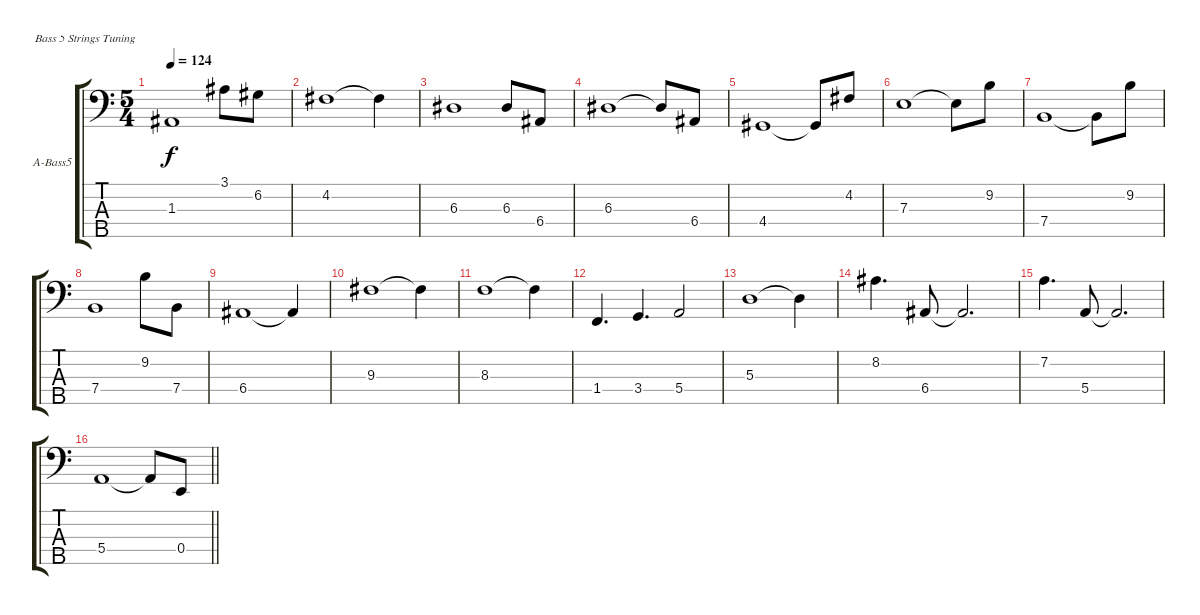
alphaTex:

\bracketExtendMode groupsimilarinstruments
\firstSystemTrackNameOrientation horizontal
\otherSystemsTrackNameOrientation horizontal
\track ("Bass" "A-Bass5") {instrument lead8bassandlead}
\staff {score tabs}
\tuning (G2 D2 A1 E1 B0)
\displaytranspose 12
\ts (5 4)
\tempo 124
\clef f4
\ks aminor
1.3.1{dy f} 3.1.8 6.2.8 |
4.2.1 4.2{t}.4 |
6.3.1 6.3.8 6.4.8 |
6.3.1 6.3{t}.8 6.4.8 |
4.4.1 4.4{t}.8 4.2.8 |
7.3.1 7.3{t}.8 9.2.8 |
7.4.1 7.4{t}.8 9.2.8 |
7.4.1 9.2.8 7.4.8 |
6.4.1 6.4{t}.4 |
9.3.1 9.3{t}.4 |
8.3.1 8.3{t}.4 |
1.4.4{d} 3.4.4{d} 5.4.2 |
5.3.1 5.3{t}.4 |
8.2.4{d} 6.4.8 6.4{t}.2{d} |
7.2.4{d} 5.4.8 5.4{t}.2{d} |
\barLineRight lightlight
5.4.1 5.4{t}.8 0.4.8
